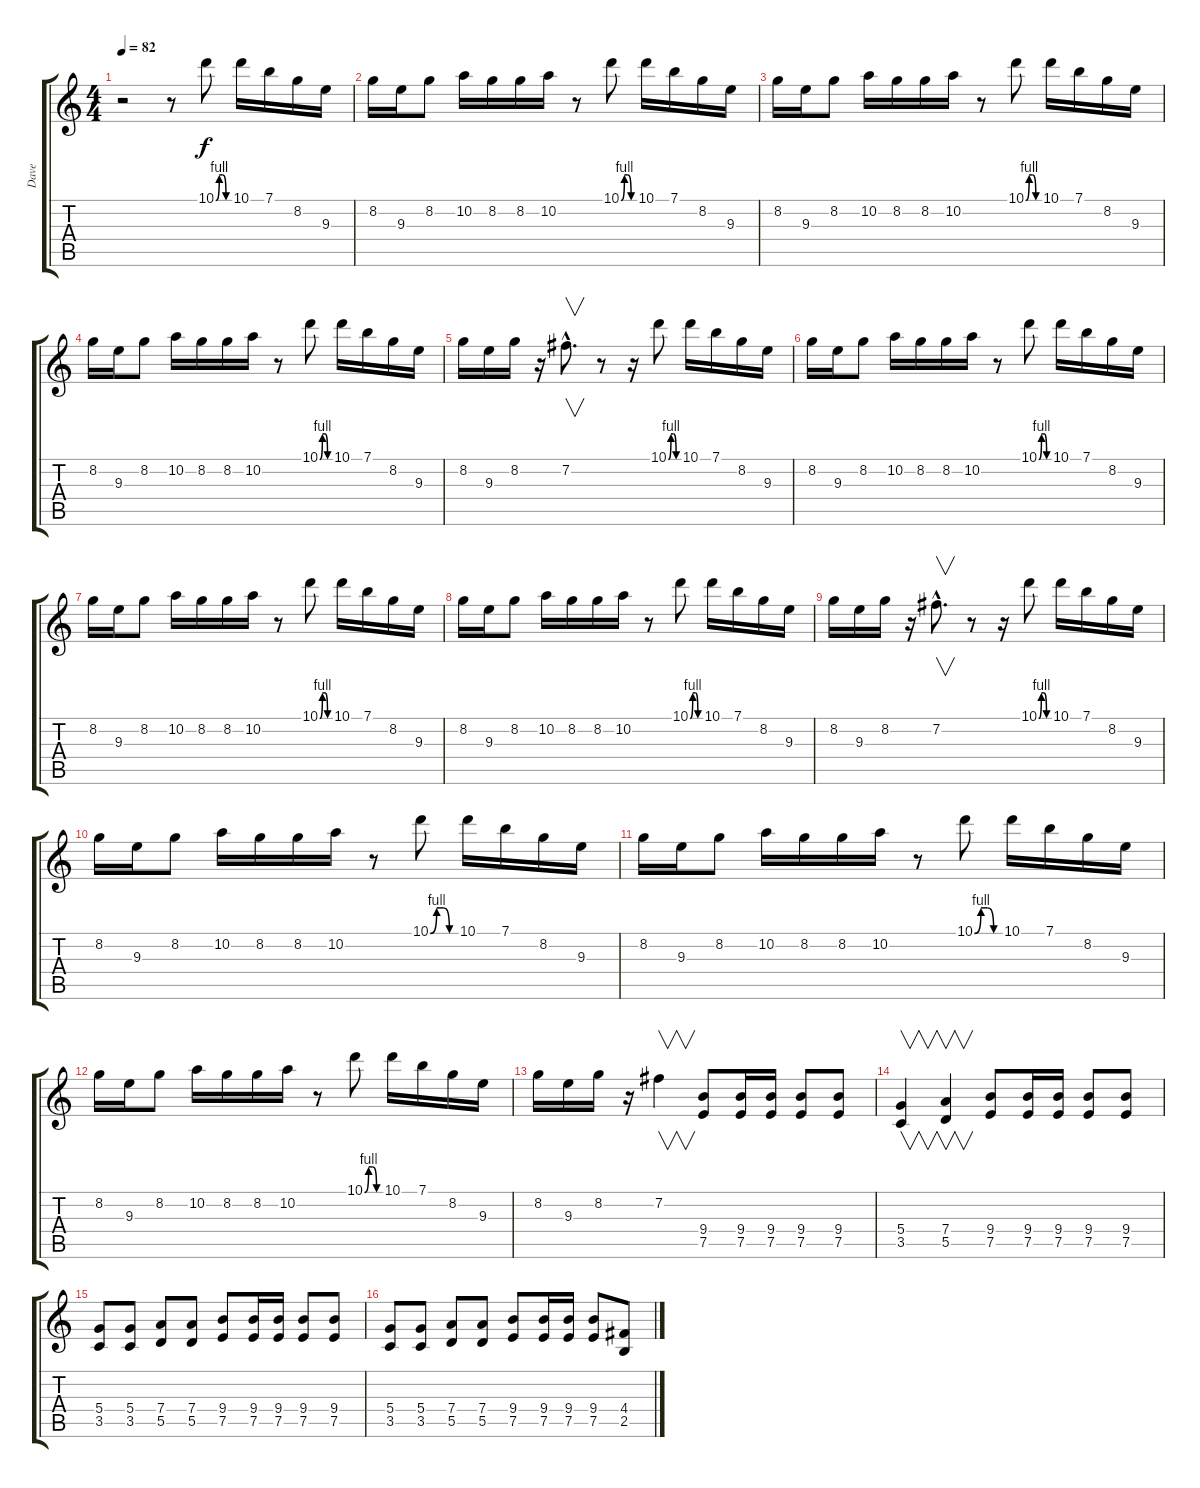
\track ("Dave" "Dave") {instrument acousticguitarnylon}
\staff {score tabs}
\tuning (E4 B3 G3 D3 A2 E2) {hide}
\ts (4 4)
\tempo 82
\clef g2
\ks c
r.2{dy f} r.8 10.1{be (custom 0 0 15 4 30 4 45 0 60 0)}.8 10.1.16 7.1.16 8.2.16 9.3.16 |
8.2.16 9.3.16 8.2.8 10.2.16 8.2.16 8.2.16 10.2.16 r.8 10.1{be (custom 0 0 15 4 30 4 45 0 60 0)}.8 10.1.16 7.1.16 8.2.16 9.3.16 |
8.2.16 9.3.16 8.2.8 10.2.16 8.2.16 8.2.16 10.2.16 r.8 10.1{be (custom 0 0 15 4 30 4 45 0 60 0)}.8 10.1.16 7.1.16 8.2.16 9.3.16 |
8.2.16 9.3.16 8.2.8 10.2.16 8.2.16 8.2.16 10.2.16 r.8 10.1{be (custom 0 0 15 4 30 4 45 0 60 0)}.8 10.1.16 7.1.16 8.2.16 9.3.16 |
8.2.16 9.3.16 8.2.16 r.16 7.2{hac}.8{v d} r.8 r.16 10.1{be (custom 0 0 15 4 30 4 45 0 60 0)}.8 10.1.16 7.1.16 8.2.16 9.3.16 |
8.2.16 9.3.16 8.2.8 10.2.16 8.2.16 8.2.16 10.2.16 r.8 10.1{be (custom 0 0 15 4 30 4 45 0 60 0)}.8 10.1.16 7.1.16 8.2.16 9.3.16 |
8.2.16 9.3.16 8.2.8 10.2.16 8.2.16 8.2.16 10.2.16 r.8 10.1{be (custom 0 0 15 4 30 4 45 0 60 0)}.8 10.1.16 7.1.16 8.2.16 9.3.16 |
8.2.16 9.3.16 8.2.8 10.2.16 8.2.16 8.2.16 10.2.16 r.8 10.1{be (custom 0 0 15 4 30 4 45 0 60 0)}.8 10.1.16 7.1.16 8.2.16 9.3.16 |
8.2.16 9.3.16 8.2.16 r.16 7.2{hac}.8{v d} r.8 r.16 10.1{be (custom 0 0 15 4 30 4 45 0 60 0)}.8 10.1.16 7.1.16 8.2.16 9.3.16 |
8.2.16 9.3.16 8.2.8 10.2.16 8.2.16 8.2.16 10.2.16 r.8 10.1{be (custom 0 0 15 4 30 4 45 0 60 0)}.8 10.1.16 7.1.16 8.2.16 9.3.16 |
8.2.16 9.3.16 8.2.8 10.2.16 8.2.16 8.2.16 10.2.16 r.8 10.1{be (custom 0 0 15 4 30 4 45 0 60 0)}.8 10.1.16 7.1.16 8.2.16 9.3.16 |
8.2.16 9.3.16 8.2.8 10.2.16 8.2.16 8.2.16 10.2.16 r.8 10.1{be (custom 0 0 15 4 30 4 45 0 60 0)}.8 10.1.16 7.1.16 8.2.16 9.3.16 |
8.2.16 9.3.16 8.2.16 r.16 7.2.4{v} (9.4 7.5).8{volume 13 instrument distortionguitar} (9.4 7.5).16 (9.4 7.5).16 (9.4 7.5).8 (9.4 7.5).8 |
(5.4 3.5).4{v} (7.4 5.5).4{v} (9.4 7.5).8 (9.4 7.5).16 (9.4 7.5).16 (9.4 7.5).8 (9.4 7.5).8 |
(5.4 3.5).8 (5.4 3.5).8 (7.4 5.5).8 (7.4 5.5).8 (9.4 7.5).8 (9.4 7.5).16 (9.4 7.5).16 (9.4 7.5).8 (9.4 7.5).8 |
(5.4 3.5).8 (5.4 3.5).8 (7.4 5.5).8 (7.4 5.5).8 (9.4 7.5).8 (9.4 7.5).16 (9.4 7.5).16 (9.4 7.5).8 (4.4 2.5).8
